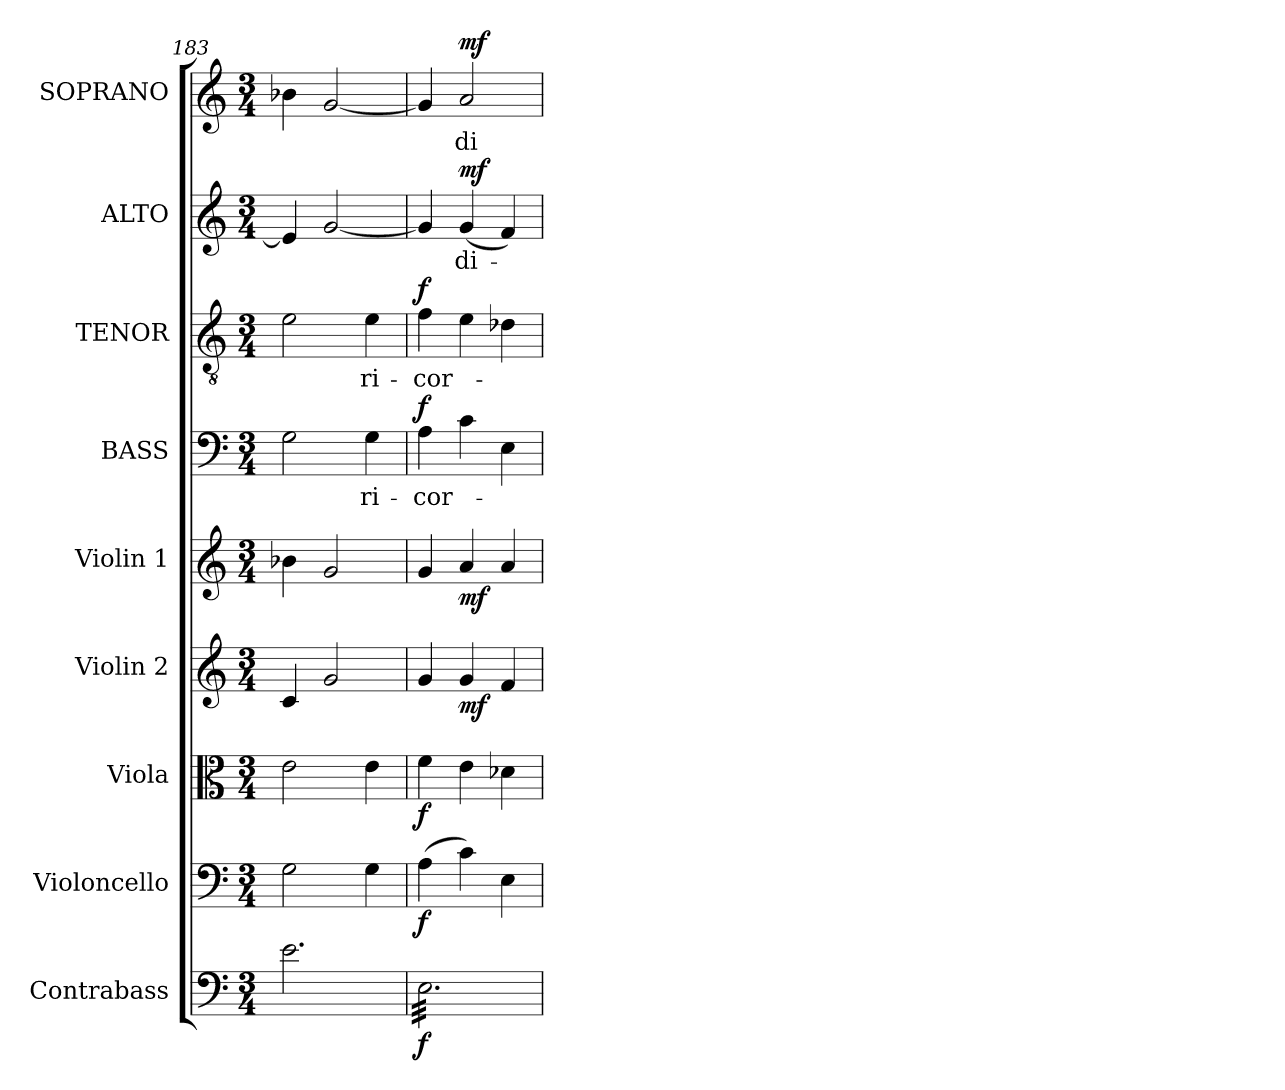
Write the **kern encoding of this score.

**kern	**dynam	**kern	**dynam	**kern	**dynam	**kern	**dynam	**kern	**dynam	**kern	**text	**dynam	**kern	**text	**dynam	**kern	**text	**dynam	**kern	**text	**dynam
*part9	*part9	*part8	*part8	*part7	*part7	*part6	*part6	*part5	*part5	*part4	*part4	*part4	*part3	*part3	*part3	*part2	*part2	*part2	*part1	*part1	*part1
*staff9	*staff9	*staff8	*staff8	*staff7	*staff7	*staff6	*staff6	*staff5	*staff5	*staff4	*staff4	*staff4	*staff3	*staff3	*staff3	*staff2	*staff2	*staff2	*staff1	*staff1	*staff1
*I"Contrabass	*	*I"Violoncello	*	*I"Viola	*	*I"Violin 2	*	*I"Violin 1	*	*I"BASS	*	*	*I"TENOR	*	*	*I"ALTO	*	*	*I"SOPRANO	*	*
*I'Cb.	*	*I'Vc.	*	*I'Vla.	*	*I'Vln. 2	*	*I'Vln. 1	*	*I'B.	*	*	*I'T.	*	*	*I'A.	*	*	*I'S.	*	*
*clefF4	*	*clefF4	*	*clefC3	*	*clefG2	*	*clefG2	*	*clefF4	*	*	*clefGv2	*	*	*clefG2	*	*	*clefG2	*	*
*ITrd7c12	*	*	*	*	*	*	*	*	*	*	*	*	*ITrd7c12	*	*	*	*	*	*	*	*
*k[]	*	*k[]	*	*k[]	*	*k[]	*	*k[]	*	*k[]	*	*	*k[]	*	*	*k[]	*	*	*k[]	*	*
*C:	*	*C:	*	*C:	*	*C:	*	*C:	*	*C:	*	*	*C:	*	*	*C:	*	*	*C:	*	*
*M3/4	*	*M3/4	*	*M3/4	*	*M3/4	*	*M3/4	*	*M3/4	*	*	*M3/4	*	*	*M3/4	*	*	*M3/4	*	*
=183	=183	=183	=183	=183	=183	=183	=183	=183	=183	=183	=183	=183	=183	=183	=183	=183	=183	=183	=183	=183	=183
2.Ei\	.	2Gi\	.	2ei\	.	4ci/	.	4b-Xi\	.	2Gi\	.	.	2Ei\	.	.	4ei/]	.	.	4b-Xi\	.	.
.	.	.	.	.	.	2gi/	.	2gi/	.	.	.	.	.	.	.	[<2gi/	.	.	[<2gi/	.	.
!	!	!	!	!	!	!	!	!	!	!	!LO:LY:b:color=#000000	!	!	!	!	!	!	!	!	!	!
!	!	!	!	!	!	!	!	!	!	!	!	!	!	!LO:LY:b:color=#000000	!	!	!	!	!	!	!
.	.	4Gi\	.	4ei\	.	.	.	.	.	4Gi\	-ri-	.	4Ei\	-ri-	.	.	.	.	.	.	.
=184	=184	=184	=184	=184	=184	=184	=184	=184	=184	=184	=184	=184	=184	=184	=184	=184	=184	=184	=184	=184	=184
!	!	!	!	!	!	!	!	!	!	!	!LO:LY:b:color=#000000	!	!	!	!	!	!	!	!	!	!
!	!	!	!	!	!	!	!	!	!	!	!	!	!	!LO:LY:b:color=#000000	!	!	!	!	!	!	!
*tremolo	*	*	*	*	*	*	*	*	*	*	*	*	*	*	*	*	*	*	*	*	*
32EEi\LLL	f	(4Ai\	f	4fi\	f	4gi/	.	4gi/	.	4Ai\	-cor-	f	4Fi\	-cor-	f	4gi/]	.	.	4gi/]	.	.
32EEi\	.	.	.	.	.	.	.	.	.	.	.	.	.	.	.	.	.	.	.	.	.
32EEi\	.	.	.	.	.	.	.	.	.	.	.	.	.	.	.	.	.	.	.	.	.
32EEi\	.	.	.	.	.	.	.	.	.	.	.	.	.	.	.	.	.	.	.	.	.
32EEi\	.	.	.	.	.	.	.	.	.	.	.	.	.	.	.	.	.	.	.	.	.
32EEi\	.	.	.	.	.	.	.	.	.	.	.	.	.	.	.	.	.	.	.	.	.
32EEi\	.	.	.	.	.	.	.	.	.	.	.	.	.	.	.	.	.	.	.	.	.
32EEi\	.	.	.	.	.	.	.	.	.	.	.	.	.	.	.	.	.	.	.	.	.
!	!	!	!	!	!	!	!	!	!	!	!	!	!	!	!	!	!LO:LY:b:color=#000000	!	!	!	!
!	!	!	!	!	!	!	!	!	!	!	!	!	!	!	!	!	!	!	!	!LO:LY:b:color=#000000	!
32EEi\	.	4ci\)	.	4ei\	.	4gi/	mf	4ai/	mf	4ci\	.	.	4Ei\	.	.	(4gi/	-di-	mf	2ai/	-di-	mf
32EEi\	.	.	.	.	.	.	.	.	.	.	.	.	.	.	.	.	.	.	.	.	.
32EEi\	.	.	.	.	.	.	.	.	.	.	.	.	.	.	.	.	.	.	.	.	.
32EEi\	.	.	.	.	.	.	.	.	.	.	.	.	.	.	.	.	.	.	.	.	.
32EEi\	.	.	.	.	.	.	.	.	.	.	.	.	.	.	.	.	.	.	.	.	.
32EEi\	.	.	.	.	.	.	.	.	.	.	.	.	.	.	.	.	.	.	.	.	.
32EEi\	.	.	.	.	.	.	.	.	.	.	.	.	.	.	.	.	.	.	.	.	.
32EEi\	.	.	.	.	.	.	.	.	.	.	.	.	.	.	.	.	.	.	.	.	.
32EEi\	.	4Ei\	.	4d-Xi\	.	4fi/	.	4ai/	.	4Ei\	.	.	4D-Xi\	.	.	4fi/)	.	.	.	.	.
32EEi\	.	.	.	.	.	.	.	.	.	.	.	.	.	.	.	.	.	.	.	.	.
32EEi\	.	.	.	.	.	.	.	.	.	.	.	.	.	.	.	.	.	.	.	.	.
32EEi\	.	.	.	.	.	.	.	.	.	.	.	.	.	.	.	.	.	.	.	.	.
32EEi\	.	.	.	.	.	.	.	.	.	.	.	.	.	.	.	.	.	.	.	.	.
32EEi\	.	.	.	.	.	.	.	.	.	.	.	.	.	.	.	.	.	.	.	.	.
32EEi\	.	.	.	.	.	.	.	.	.	.	.	.	.	.	.	.	.	.	.	.	.
32EEi\JJJ	.	.	.	.	.	.	.	.	.	.	.	.	.	.	.	.	.	.	.	.	.
*Xtremolo	*	*	*	*	*	*	*	*	*	*	*	*	*	*	*	*	*	*	*	*	*
=	=	=	=	=	=	=	=	=	=	=	=	=	=	=	=	=	=	=	=	=	=
*-	*-	*-	*-	*-	*-	*-	*-	*-	*-	*-	*-	*-	*-	*-	*-	*-	*-	*-	*-	*-	*-
